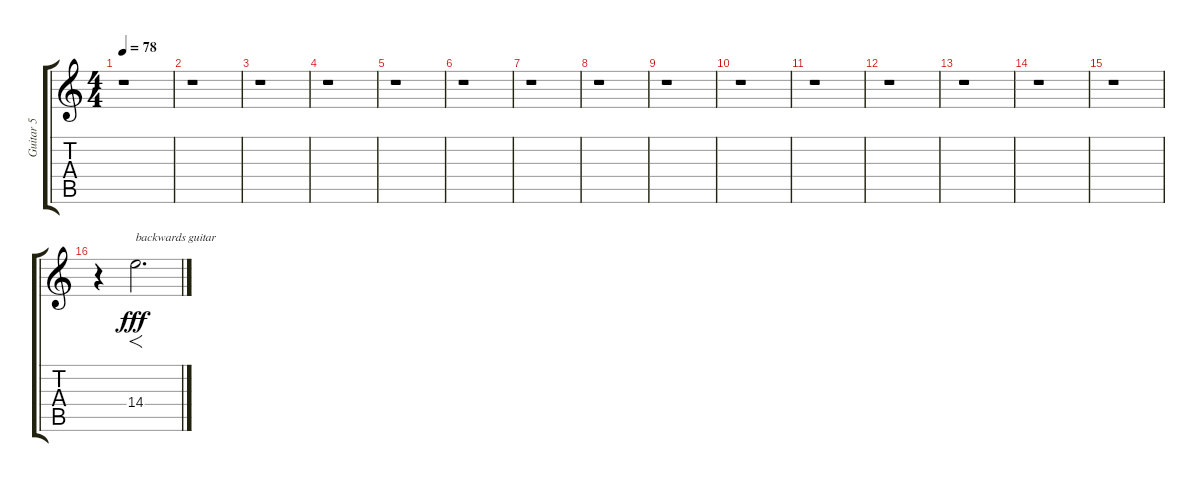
\track ("Guitar 5" "Guitar 5") {instrument electricguitarclean}
\staff {score tabs}
\tuning (E4 B3 G3 D3 A2 E2) {hide}
\ts (4 4)
\tempo 78
\clef g2
\ks c
r.1{dy f} |
r.1 |
r.1 |
r.1 |
r.1 |
r.1 |
r.1 |
r.1 |
r.1 |
r.1 |
r.1 |
r.1 |
r.1 |
r.1 |
r.1 |
r.4 14.4.2{f d txt "backwards guitar" dy fff instrument distortionguitar}
